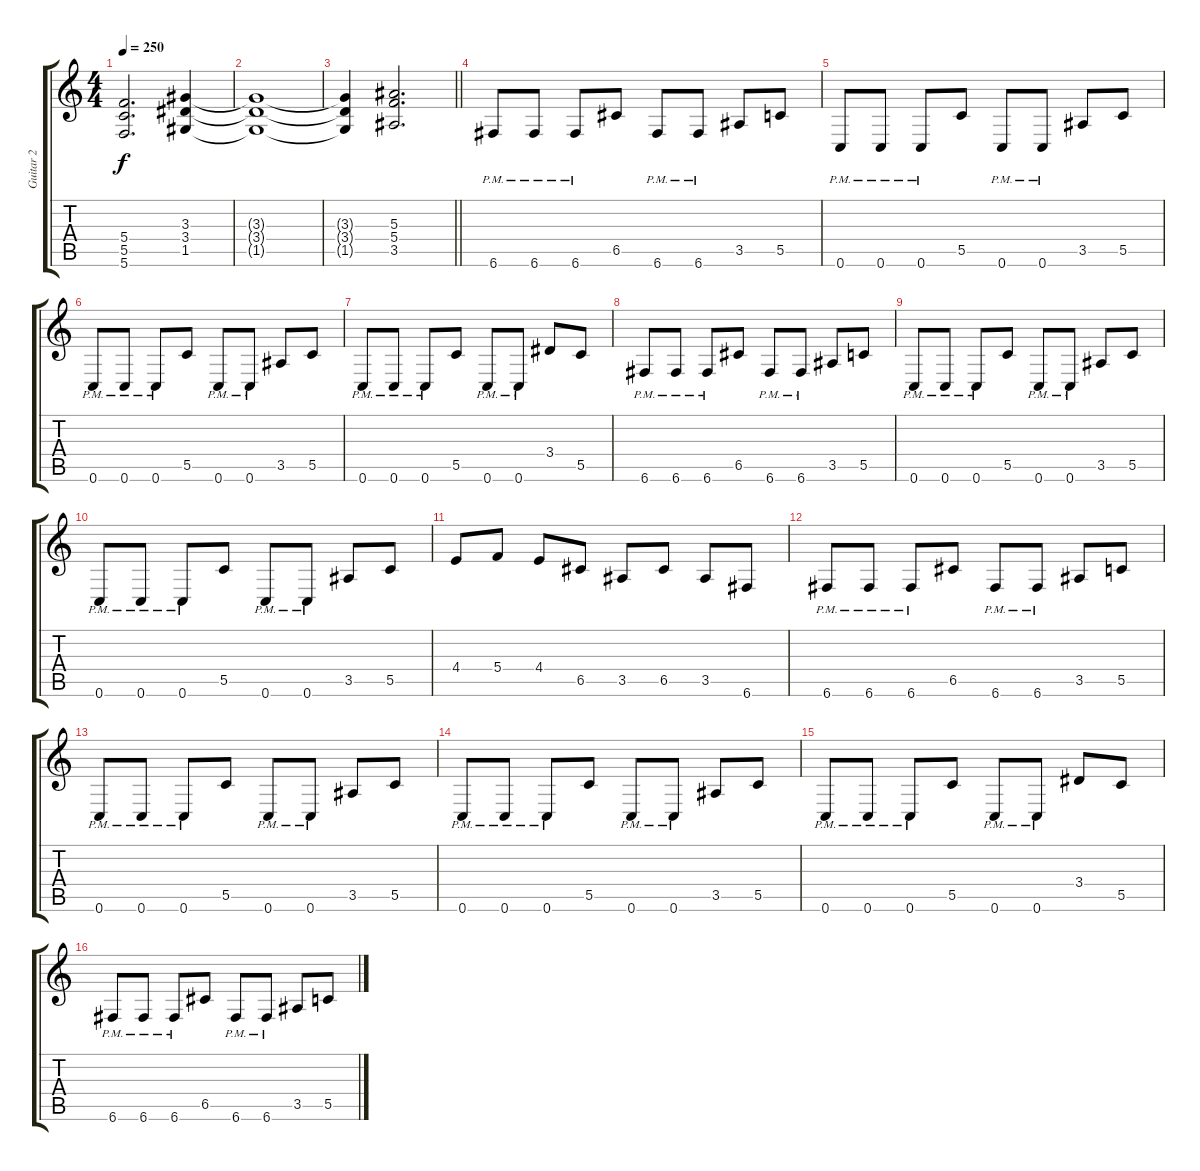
\track ("Guitar 2" "Guitar 2") {instrument distortionguitar}
\staff {score tabs}
\tuning (D4 A3 F3 C3 G2 C2) {hide}
\ts (4 4)
\tempo 250
\clef g2
\ks c
(5.4{t} 5.5{t} 5.6{t}).2{d dy f} (3.3 3.4 1.5).4 |
(3.3{t} 3.4{t} 1.5{t}).1 |
\barLineRight lightlight
(3.3{t} 3.4{t} 1.5{t}).4 (5.3 5.4 3.5).2{d} |
6.6{pm}.8 6.6{pm}.8 6.6{pm}.8 6.5.8 6.6{pm}.8 6.6{pm}.8 3.5.8 5.5.8 |
0.6{pm}.8 0.6{pm}.8 0.6{pm}.8 5.5.8 0.6{pm}.8 0.6{pm}.8 3.5.8 5.5.8 |
0.6{pm}.8 0.6{pm}.8 0.6{pm}.8 5.5.8 0.6{pm}.8 0.6{pm}.8 3.5.8 5.5.8 |
0.6{pm}.8 0.6{pm}.8 0.6{pm}.8 5.5.8 0.6{pm}.8 0.6{pm}.8 3.4.8 5.5.8 |
6.6{pm}.8 6.6{pm}.8 6.6{pm}.8 6.5.8 6.6{pm}.8 6.6{pm}.8 3.5.8 5.5.8 |
0.6{pm}.8 0.6{pm}.8 0.6{pm}.8 5.5.8 0.6{pm}.8 0.6{pm}.8 3.5.8 5.5.8 |
0.6{pm}.8 0.6{pm}.8 0.6{pm}.8 5.5.8 0.6{pm}.8 0.6{pm}.8 3.5.8 5.5.8 |
4.4.8 5.4.8 4.4.8 6.5.8 3.5.8 6.5.8 3.5.8 6.6.8 |
6.6{pm}.8 6.6{pm}.8 6.6{pm}.8 6.5.8 6.6{pm}.8 6.6{pm}.8 3.5.8 5.5.8 |
0.6{pm}.8 0.6{pm}.8 0.6{pm}.8 5.5.8 0.6{pm}.8 0.6{pm}.8 3.5.8 5.5.8 |
0.6{pm}.8 0.6{pm}.8 0.6{pm}.8 5.5.8 0.6{pm}.8 0.6{pm}.8 3.5.8 5.5.8 |
0.6{pm}.8 0.6{pm}.8 0.6{pm}.8 5.5.8 0.6{pm}.8 0.6{pm}.8 3.4.8 5.5.8 |
6.6{pm}.8 6.6{pm}.8 6.6{pm}.8 6.5.8 6.6{pm}.8 6.6{pm}.8 3.5.8 5.5.8
